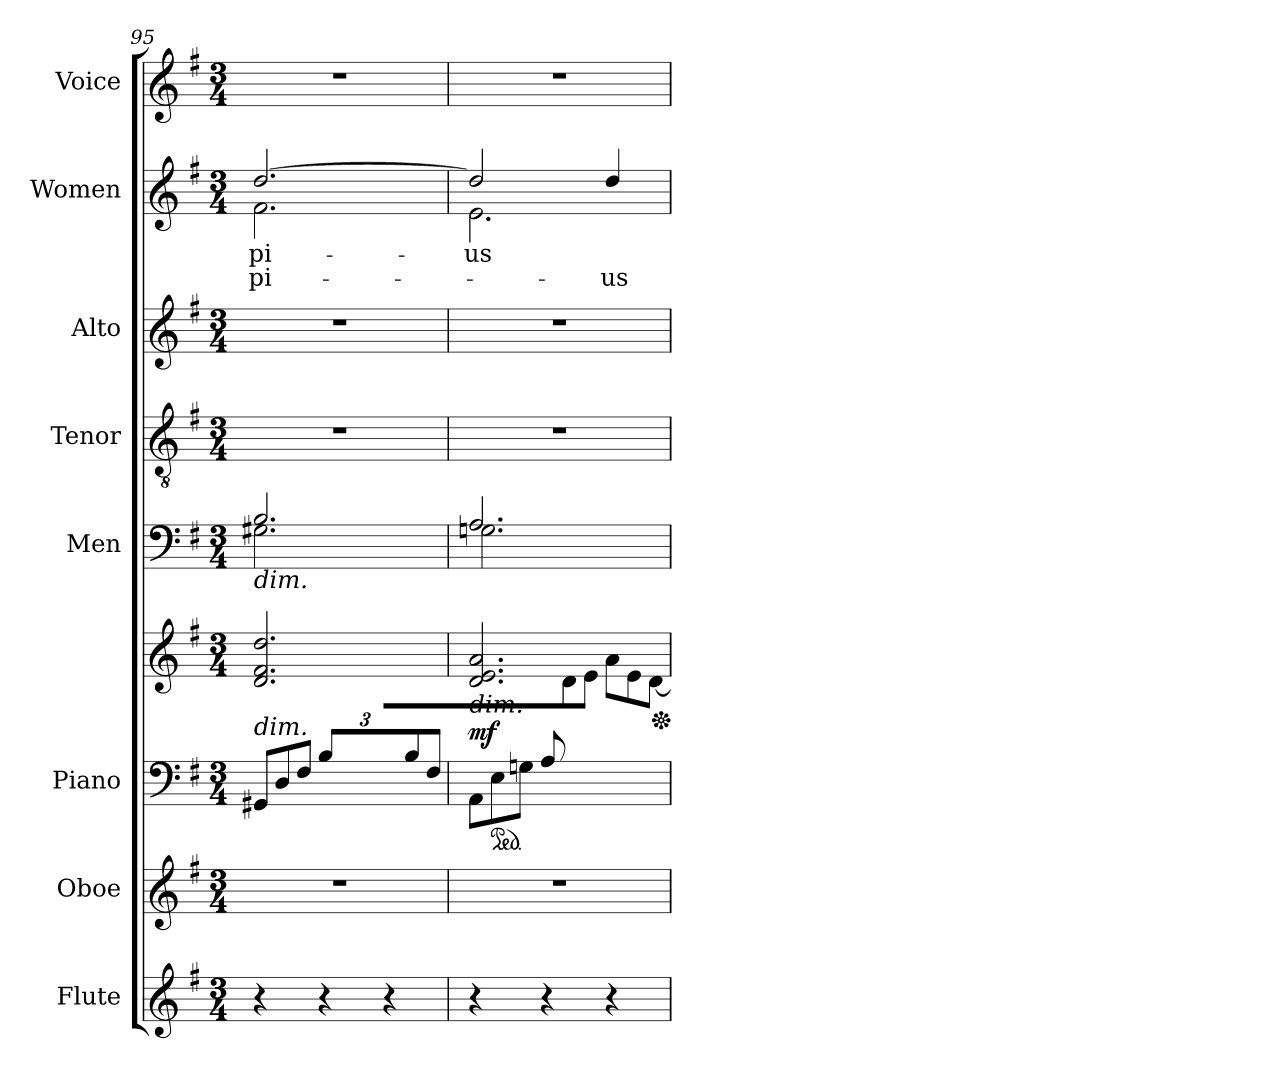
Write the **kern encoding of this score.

**kern	**kern	**kern	**kern	**dynam	**kern	**kern	**kern	**kern	**text	**text	**kern
*part8	*part7	*part6	*part6	*part6	*part5	*part4	*part3	*part2	*part2	*part2	*part1
*staff9	*staff8	*staff7	*staff6	*staff6/7	*staff5	*staff4	*staff3	*staff2	*staff2	*staff2	*staff1
*I"Flute	*I"Oboe	*I"Piano	*	*	*I"Men	*I"Tenor	*I"Alto	*I"Women	*	*	*I"Voice
*I'Fl	*I'Ob	*I'Pno.	*	*	*I'M.	*I'T.	*I'A.	*I'W.	*	*	*I'Vo.
*clefG2	*clefG2	*clefF4	*clefG2	*	*clefF4	*clefGv2	*clefG2	*clefG2	*	*	*clefG2
*k[f#]	*k[f#]	*k[f#]	*k[f#]	*	*k[f#]	*k[f#]	*k[f#]	*k[f#]	*	*	*k[f#]
*M3/4	*M3/4	*M3/4	*M3/4	*	*M3/4	*M3/4	*M3/4	*M3/4	*	*	*M3/4
*	*	*Xtuplet	*	*	*	*	*	*	*	*	*
=95	=95	=95	=95	=95	=95	=95	=95	=95	=95	=95	=95
*	*	*	*^	*	*^	*	*	*	*	*	*
!	!	!	!	!	!	!	!	!	!	!LO:TX:a:i:t=dim.	!	!	!
!	!	!	!	!	!	!LO:TX:b:i:t=dim.	!	!	!	!	!	!	!
!	!	!LO:TX:a:i:t=dim.	!	!	!	!	!	!	!	!	!	!	!
!	!	!	!	!	!	!	!	!	!	!	!LO:LY:b	!LO:LY:a	!
*	*	*	*	*	*	*	*	*	*	*^	*	*	*
4r	2.r	12GG#X/L	2.d/ 2.f#/ 2.dd/	3ryy	.	2.B/	2.G#X\	2.r	2.r	[2.dd/	2.f#\	pi-	pi-	2.r
.	.	12D/	.	.	.	.	.	.	.	.	.	.	.	.
.	.	12F#/J	.	.	.	.	.	.	.	.	.	.	.	.
4r	.	12B/L	.	.	.	.	.	.	.	.	.	.	.	.
.	.	4ryy	.	12d\	.	.	.	.	.	.	.	.	.	.
.	.	.	.	12f#\J	.	.	.	.	.	.	.	.	.	.
*	*	*	*	*Xtuplet	*	*	*	*	*	*	*	*	*	*
4r	.	.	.	12d\L	.	.	.	.	.	.	.	.	.	.
.	.	12B/	.	6ryy	.	.	.	.	.	.	.	.	.	.
.	.	12F#/J	.	.	.	.	.	.	.	.	.	.	.	.
=96	=96	=96	=96	=96	=96	=96	=96	=96	=96	=96	=96	=96	=96	=96
!	!	!LO:TX:a:i:t=dim.	!	!	!	!	!	!	!	!	!	!	!	!
!	!	!	!	!	!LO:DY:a=2	!	!	!	!	!	!	!LO:LY:b	!	!
4r	2.r	12AA\L	2.d/ 2.e/ 2.a/	3ryy	mf	2.A/	2.Gn\	2.r	2.r	2dd/]	2.e\	-us	.	2.r
*	*	*ped	*	*	*	*	*	*	*	*	*	*	*	*
.	.	12E\	.	.	.	.	.	.	.	.	.	.	.	.
.	.	12Gn\J	.	.	.	.	.	.	.	.	.	.	.	.
4r	.	12A/L	.	.	.	.	.	.	.	.	.	.	.	.
.	.	12%5ryy	.	12d\	.	.	.	.	.	.	.	.	.	.
.	.	.	.	12e\J	.	.	.	.	.	.	.	.	.	.
!	!	!	!	!	!	!	!	!	!	!	!	!	!LO:LY:a	!
4r	.	.	.	12a\L	.	.	.	.	.	4dd/	.	.	-us	.
.	.	.	.	12e\	.	.	.	.	.	.	.	.	.	.
.	.	.	.	[12d\J	.	.	.	.	.	.	.	.	.	.
*	*	*	*	*	*	*v	*v	*	*	*v	*v	*	*	*
*	*	*	*Xped	*	*	*	*	*	*	*	*	*
*	*	*	*v	*v	*	*	*	*	*	*	*	*
=	=	=	=	=	=	=	=	=	=	=	=
*-	*-	*-	*-	*-	*-	*-	*-	*-	*-	*-	*-
